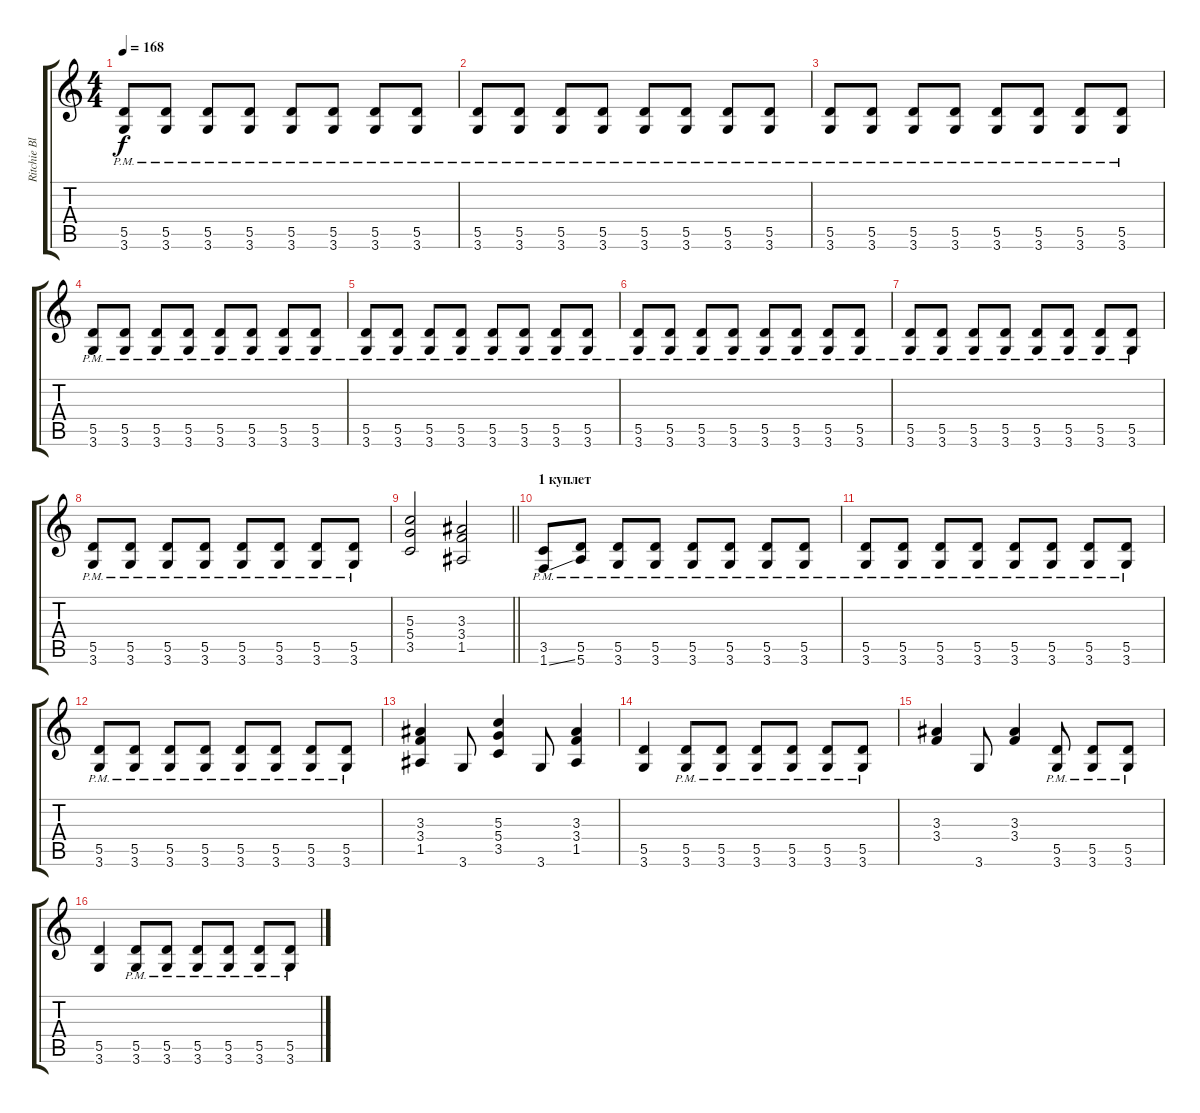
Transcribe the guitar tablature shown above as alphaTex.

\track ("Ritchie Blackmore (rythm)" "Ritchie Bl") {instrument overdrivenguitar}
\staff {score tabs}
\tuning (E4 B3 G3 D3 A2 E2) {hide}
\ts (4 4)
\tempo 168
\clef g2
\ks c
(5.5{pm} 3.6{pm}).8{dy f} (5.5{pm} 3.6{pm}).8 (5.5{pm} 3.6{pm}).8 (5.5{pm} 3.6{pm}).8 (5.5{pm} 3.6{pm}).8 (5.5{pm} 3.6{pm}).8 (5.5{pm} 3.6{pm}).8 (5.5{pm} 3.6{pm}).8 |
(5.5{pm} 3.6{pm}).8 (5.5{pm} 3.6{pm}).8 (5.5{pm} 3.6{pm}).8 (5.5{pm} 3.6{pm}).8 (5.5{pm} 3.6{pm}).8 (5.5{pm} 3.6{pm}).8 (5.5{pm} 3.6{pm}).8 (5.5{pm} 3.6{pm}).8 |
(5.5{pm} 3.6{pm}).8 (5.5{pm} 3.6{pm}).8 (5.5{pm} 3.6{pm}).8 (5.5{pm} 3.6{pm}).8 (5.5{pm} 3.6{pm}).8 (5.5{pm} 3.6{pm}).8 (5.5{pm} 3.6{pm}).8 (5.5{pm} 3.6{pm}).8 |
(5.5{pm} 3.6{pm}).8 (5.5{pm} 3.6{pm}).8 (5.5{pm} 3.6{pm}).8 (5.5{pm} 3.6{pm}).8 (5.5{pm} 3.6{pm}).8 (5.5{pm} 3.6{pm}).8 (5.5{pm} 3.6{pm}).8 (5.5{pm} 3.6{pm}).8 |
(5.5{pm} 3.6{pm}).8 (5.5{pm} 3.6{pm}).8 (5.5{pm} 3.6{pm}).8 (5.5{pm} 3.6{pm}).8 (5.5{pm} 3.6{pm}).8 (5.5{pm} 3.6{pm}).8 (5.5{pm} 3.6{pm}).8 (5.5{pm} 3.6{pm}).8 |
(5.5{pm} 3.6{pm}).8 (5.5{pm} 3.6{pm}).8 (5.5{pm} 3.6{pm}).8 (5.5{pm} 3.6{pm}).8 (5.5{pm} 3.6{pm}).8 (5.5{pm} 3.6{pm}).8 (5.5{pm} 3.6{pm}).8 (5.5{pm} 3.6{pm}).8 |
(5.5{pm} 3.6{pm}).8 (5.5{pm} 3.6{pm}).8 (5.5{pm} 3.6{pm}).8 (5.5{pm} 3.6{pm}).8 (5.5{pm} 3.6{pm}).8 (5.5{pm} 3.6{pm}).8 (5.5{pm} 3.6{pm}).8 (5.5{pm} 3.6{pm}).8 |
(5.5{pm} 3.6{pm}).8 (5.5{pm} 3.6{pm}).8 (5.5{pm} 3.6{pm}).8 (5.5{pm} 3.6{pm}).8 (5.5{pm} 3.6{pm}).8 (5.5{pm} 3.6{pm}).8 (5.5{pm} 3.6{pm}).8 (5.5{pm} 3.6{pm}).8 |
\barLineRight lightlight
(5.3 5.4 3.5).2{balance 16} (3.3 3.4 1.5).2{balance 0} |
\section ("" "1 куплет")
(3.5{pm} 1.6{ss pm}).8{balance 8} (5.5{pm} 5.6{pm}).8 (5.5{pm} 3.6{pm}).8 (5.5{pm} 3.6{pm}).8 (5.5{pm} 3.6{pm}).8 (5.5{pm} 3.6{pm}).8 (5.5{pm} 3.6{pm}).8 (5.5{pm} 3.6{pm}).8 |
(5.5{pm} 3.6{pm}).8 (5.5{pm} 3.6{pm}).8 (5.5{pm} 3.6{pm}).8 (5.5{pm} 3.6{pm}).8 (5.5{pm} 3.6{pm}).8 (5.5{pm} 3.6{pm}).8 (5.5{pm} 3.6{pm}).8 (5.5{pm} 3.6{pm}).8 |
(5.5{pm} 3.6{pm}).8 (5.5{pm} 3.6{pm}).8 (5.5{pm} 3.6{pm}).8 (5.5{pm} 3.6{pm}).8 (5.5{pm} 3.6{pm}).8 (5.5{pm} 3.6{pm}).8 (5.5{pm} 3.6{pm}).8 (5.5{pm} 3.6{pm}).8 |
(3.3 3.4 1.5).4 3.6.8 (5.3 5.4 3.5).4 3.6.8 (3.3 3.4 1.5).4 |
(5.5 3.6).4 (5.5{pm} 3.6{pm}).8 (5.5{pm} 3.6{pm}).8 (5.5{pm} 3.6{pm}).8 (5.5{pm} 3.6{pm}).8 (5.5{pm} 3.6{pm}).8 (5.5{pm} 3.6{pm}).8 |
(3.3 3.4).4 3.6.8 (3.3 3.4).4 (5.5{pm} 3.6{pm}).8 (5.5{pm} 3.6{pm}).8 (5.5{pm} 3.6{pm}).8 |
(5.5 3.6).4 (5.5{pm} 3.6{pm}).8 (5.5{pm} 3.6{pm}).8 (5.5{pm} 3.6{pm}).8 (5.5{pm} 3.6{pm}).8 (5.5{pm} 3.6{pm}).8 (5.5{pm} 3.6{pm}).8
